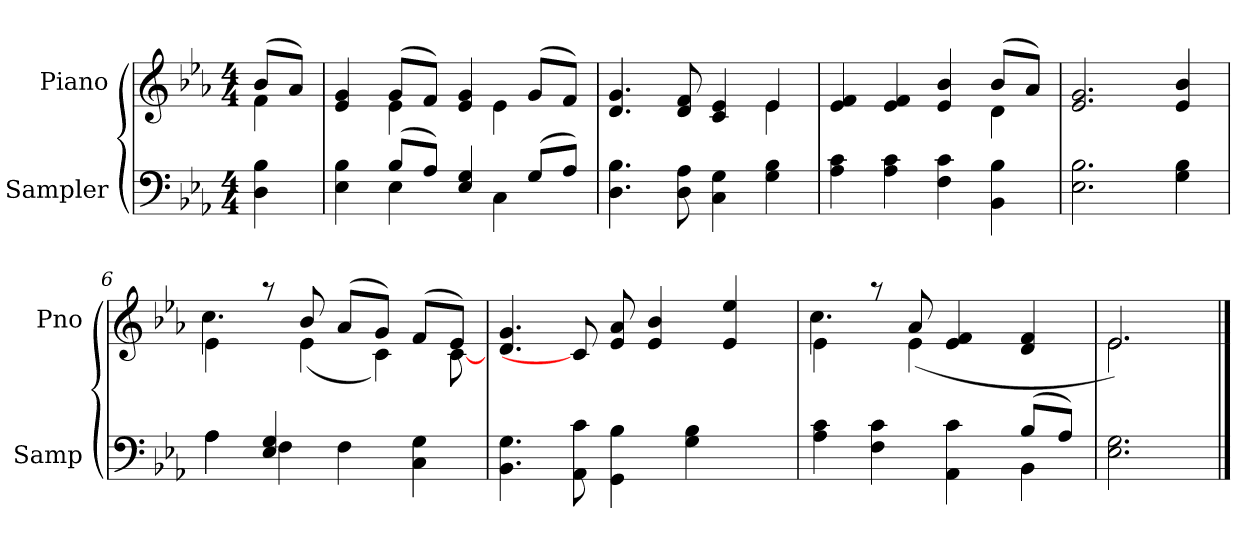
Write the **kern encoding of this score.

**kern	**kern
*part2	*part1
*staff2	*staff1
*I"Sampler	*I"Piano
*I'Samp	*I'Pno
*clefF4	*clefG2
*k[b-e-a-]	*k[b-e-a-]
*E-:	*E-:
*M4/4	*M4/4
=1	=1
*	*^
4D 4B-	(8b-/L	4f
.	8a-/J)	.
=2	=2	=2
*^	*	*
4E- 4B-	4ryy	4e- 4g	4ryy
(8B-/L	4E-	(8g/L	4e-
8A-/J)	.	8f/J)	.
4E- 4G	8ryy	4e- 4g	8ryy
.	4C	.	4e-
(8G/L	.	(8g/L	.
8A-/J)	8ryy	8f/J)	8ryy
*v	*v	*	*
=3	=3	=3
4.D 4.B-	4.d 4.g	2.ryy
8D 8A-	8d 8f	.
4C 4G	4c 4e-	.
4G 4B-	4e-/	4e-
=4	=4	=4
4A- 4c	4e- 4f	2.ryy
4A- 4c	4e- 4f	.
4F 4c	4e- 4b-	.
4BB- 4B-	(8b-/L	4d
.	8a-/J)	.
*	*v	*v
=5	=5
2.E- 2.B-	2.e- 2.g
4G 4B-	4e- 4b-
=6	=6
*^	*^
4A-\	4A-	4e-\	4.cc
4E- 4G	4F	8r	.
.	.	8b-/	(4e-
4F\	2ryy	(8a-/L	.
.	.	8g/J)	4c)
4C 4G	.	(8f/L	.
.	.	8e-/J)	[8c
*v	*v	*	*
*	*v	*v
=7	=7
4.BB- 4.G	4.d 4.g
8AA- 8c	8c]
4GG 4B-	8e- 8a-
.	4e- 4b-
4G 4B-	.
.	4e- 4ee-
8ryy	.
=8	=8
*^	*^
4A- 4c	2.ryy	4e-\	4.cc
4F 4c	.	8r	.
.	.	8a-/	(4e-
4AA- 4c	.	4e- 4f	.
.	.	.	4.ryy
(8B-/L	4BB-	4d 4f	.
8A-/J)	.	.	.
*v	*v	*	*
=9	=9	=9
2.E- 2.G	2.e-/)	2.e-
*	*v	*v
==	==
*-	*-
